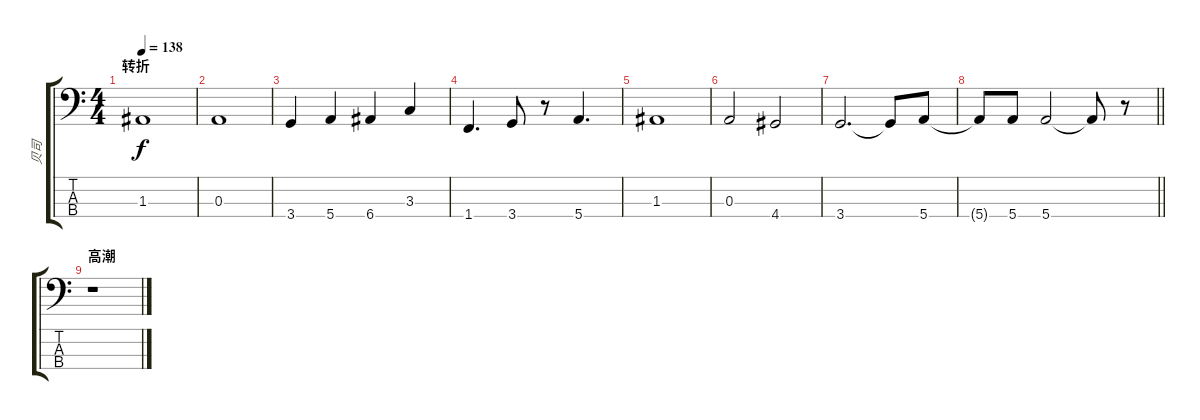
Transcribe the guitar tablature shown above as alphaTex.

\track ("贝司" "贝司") {instrument electricbassfinger}
\staff {score tabs}
\tuning (G2 D2 A1 E1) {hide}
\ts (4 4)
\section ("" "转折")
\tempo 138
\clef f4
\ks c
1.3.1{dy f volume 0} |
0.3.1 |
3.4.4 5.4.4 6.4.4 3.3.4 |
1.4.4{d} 3.4.8 r.8 5.4.4{d} |
1.3.1 |
0.3.2 4.4.2 |
3.4.2{d} 3.4{t}.8 5.4.8 |
\barLineRight lightlight
5.4{t}.8 5.4.8 5.4.2 5.4{t}.8 r.8 |
\section ("" "高潮")
r.1
